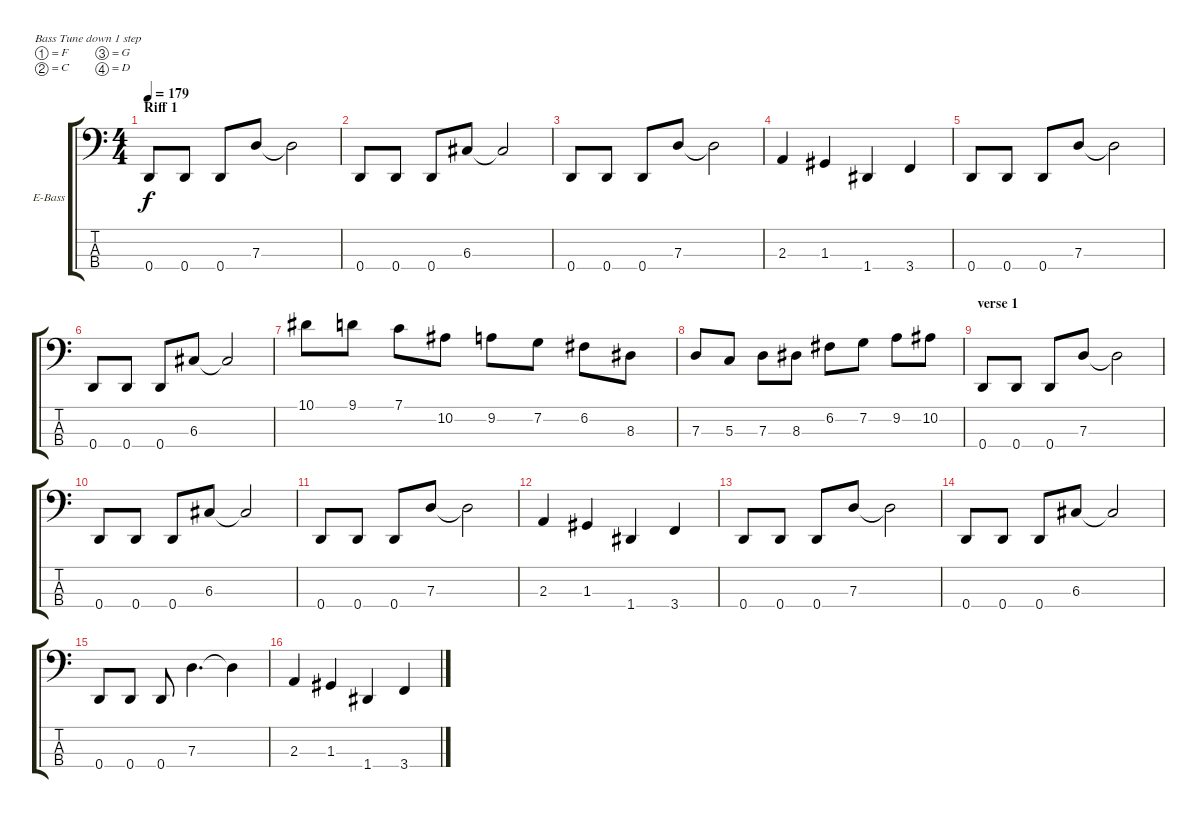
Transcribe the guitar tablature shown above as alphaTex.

\bracketExtendMode groupsimilarinstruments
\firstSystemTrackNameOrientation horizontal
\otherSystemsTrackNameOrientation horizontal
\track ("Bass" "E-Bass") {multiBarRest instrument electricbassfinger}
\staff {score tabs}
\tuning (F2 C2 G1 D1)
\ts (4 4)
\section ("" "Riff 1")
\tempo 179
\clef f4
\ks c
0.4.8{dy f instrument electricbassfinger} 0.4.8 0.4.8 7.3.8 7.3{t}.2 |
0.4.8 0.4.8 0.4.8 6.3.8 6.3{t}.2 |
0.4.8 0.4.8 0.4.8 7.3.8 7.3{t}.2 |
2.3.4 1.3.4 1.4.4 3.4.4 |
0.4.8 0.4.8 0.4.8 7.3.8 7.3{t}.2 |
0.4.8 0.4.8 0.4.8 6.3.8 6.3{t}.2 |
10.1.8 9.1.8 7.1.8 10.2.8 9.2.8 7.2.8 6.2.8 8.3.8 |
7.3.8 5.3.8 7.3.8 8.3.8 6.2.8 7.2.8 9.2.8 10.2.8 |
\section ("" "verse 1")
0.4.8 0.4.8 0.4.8 7.3.8 7.3{t}.2 |
0.4.8 0.4.8 0.4.8 6.3.8 6.3{t}.2 |
0.4.8 0.4.8 0.4.8 7.3.8 7.3{t}.2 |
2.3.4 1.3.4 1.4.4 3.4.4 |
0.4.8 0.4.8 0.4.8 7.3.8 7.3{t}.2 |
0.4.8 0.4.8 0.4.8 6.3.8 6.3{t}.2 |
0.4.8 0.4.8 0.4.8 7.3.4{d} 7.3{t}.4 |
2.3.4 1.3.4 1.4.4 3.4.4
